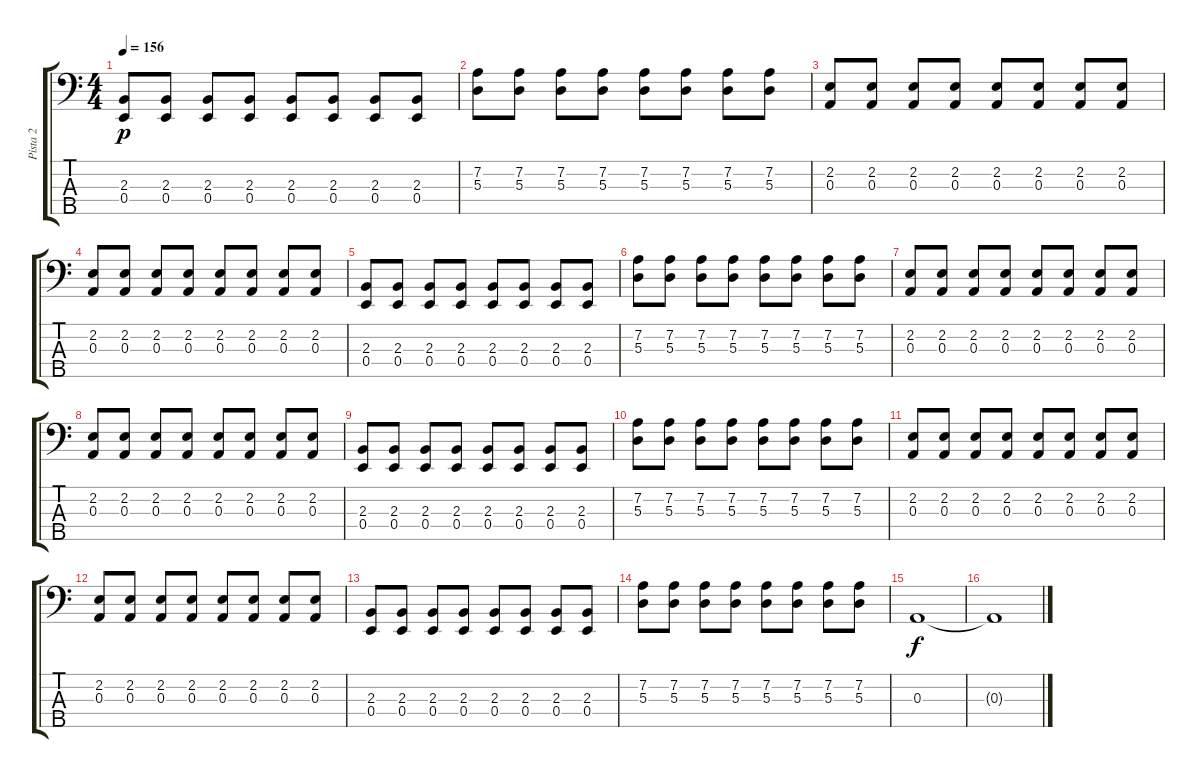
\track ("Pista 2" "Pista 2") {instrument electricbassfinger}
\staff {score tabs}
\tuning (G2 D2 A1 E1 B0) {hide}
\ts (4 4)
\tempo 156
\clef f4
\ks c
(2.3 0.4).8{dy p} (2.3 0.4).8 (2.3 0.4).8 (2.3 0.4).8 (2.3 0.4).8 (2.3 0.4).8 (2.3 0.4).8 (2.3 0.4).8 |
(7.2 5.3).8 (7.2 5.3).8 (7.2 5.3).8 (7.2 5.3).8 (7.2 5.3).8 (7.2 5.3).8 (7.2 5.3).8 (7.2 5.3).8 |
(2.2 0.3).8 (2.2 0.3).8 (2.2 0.3).8 (2.2 0.3).8 (2.2 0.3).8 (2.2 0.3).8 (2.2 0.3).8 (2.2 0.3).8 |
(2.2 0.3).8 (2.2 0.3).8 (2.2 0.3).8 (2.2 0.3).8 (2.2 0.3).8 (2.2 0.3).8 (2.2 0.3).8 (2.2 0.3).8 |
(2.3 0.4).8 (2.3 0.4).8 (2.3 0.4).8 (2.3 0.4).8 (2.3 0.4).8 (2.3 0.4).8 (2.3 0.4).8 (2.3 0.4).8 |
(7.2 5.3).8 (7.2 5.3).8 (7.2 5.3).8 (7.2 5.3).8 (7.2 5.3).8 (7.2 5.3).8 (7.2 5.3).8 (7.2 5.3).8 |
(2.2 0.3).8 (2.2 0.3).8 (2.2 0.3).8 (2.2 0.3).8 (2.2 0.3).8 (2.2 0.3).8 (2.2 0.3).8 (2.2 0.3).8 |
(2.2 0.3).8 (2.2 0.3).8 (2.2 0.3).8 (2.2 0.3).8 (2.2 0.3).8 (2.2 0.3).8 (2.2 0.3).8 (2.2 0.3).8 |
(2.3 0.4).8 (2.3 0.4).8 (2.3 0.4).8 (2.3 0.4).8 (2.3 0.4).8 (2.3 0.4).8 (2.3 0.4).8 (2.3 0.4).8 |
(7.2 5.3).8 (7.2 5.3).8 (7.2 5.3).8 (7.2 5.3).8 (7.2 5.3).8 (7.2 5.3).8 (7.2 5.3).8 (7.2 5.3).8 |
(2.2 0.3).8 (2.2 0.3).8 (2.2 0.3).8 (2.2 0.3).8 (2.2 0.3).8 (2.2 0.3).8 (2.2 0.3).8 (2.2 0.3).8 |
(2.2 0.3).8 (2.2 0.3).8 (2.2 0.3).8 (2.2 0.3).8 (2.2 0.3).8 (2.2 0.3).8 (2.2 0.3).8 (2.2 0.3).8 |
(2.3 0.4).8 (2.3 0.4).8 (2.3 0.4).8 (2.3 0.4).8 (2.3 0.4).8 (2.3 0.4).8 (2.3 0.4).8 (2.3 0.4).8 |
(7.2 5.3).8 (7.2 5.3).8 (7.2 5.3).8 (7.2 5.3).8 (7.2 5.3).8 (7.2 5.3).8 (7.2 5.3).8 (7.2 5.3).8 |
0.3.1{dy f volume 0} |
0.3{t}.1
